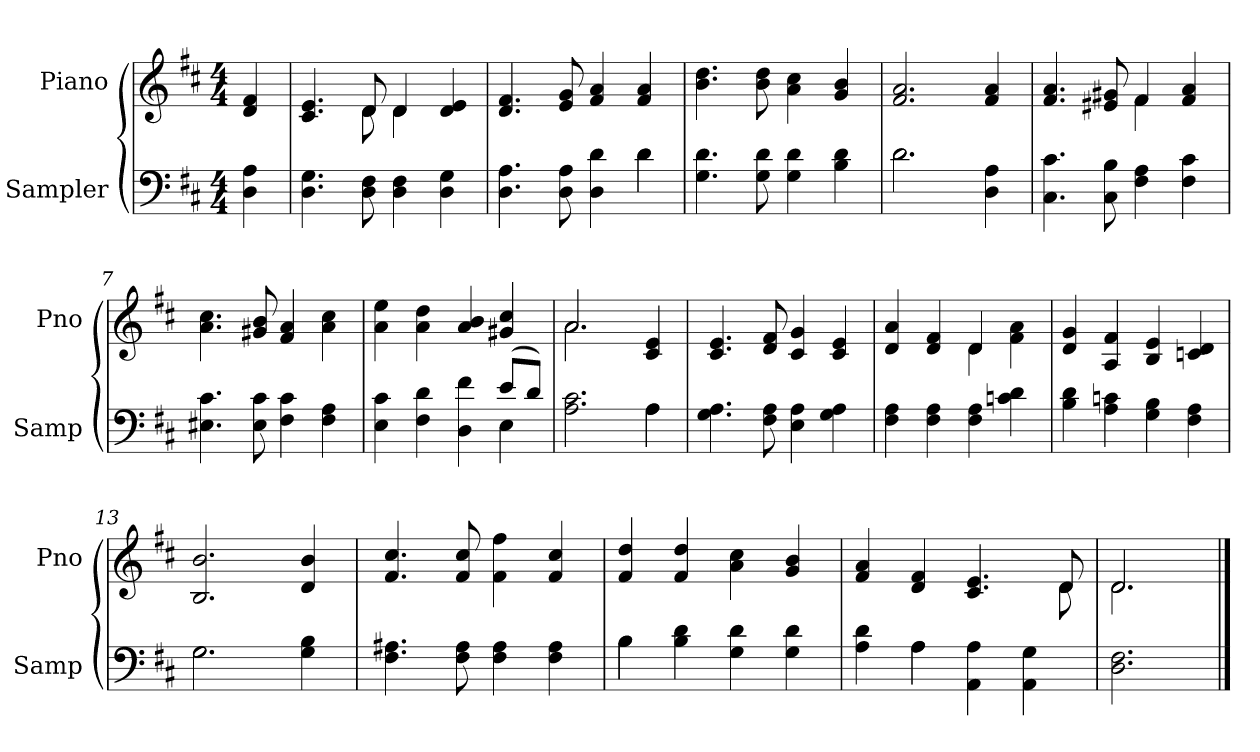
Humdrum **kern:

**kern	**kern
*part2	*part1
*staff2	*staff1
*I"Sampler	*I"Piano
*I'Samp	*I'Pno
*clefF4	*clefG2
*k[f#c#]	*k[f#c#]
*D:	*D:
*M4/4	*M4/4
=1	=1
4D 4A	4d 4f#
=2	=2
*	*^
4.D 4.G	4.c# 4.e	4.ryy
8D 8F#	8d/	8d
4D 4F#	4d/	4d
4D 4G	4d 4e	4ryy
*	*v	*v
=3	=3
*^	*
4.D 4.A	2.ryy	4.d 4.f#
8D 8A	.	8e 8g
4D 4d	.	4f# 4a
4d\	4d	4f# 4a
*v	*v	*
=4	=4
4.G 4.d	4.b 4.dd
8G 8d	8b 8dd
4G 4d	4a 4cc#
4B 4d	4g 4b
=5	=5
*^	*
2.d\	2.d	2.f# 2.a
4D 4A	4ryy	4f# 4a
*v	*v	*
=6	=6
*	*^
4.C# 4.c#	4.f# 4.a	2ryy
8C# 8B	8e#X 8g#X	.
4F# 4A	4f#/	4f#
4F# 4c#	4f# 4a	4ryy
*	*v	*v
=7	=7
4.E#X 4.c#	4.a 4.cc#
8E# 8c#	8g#X 8b
4F# 4c#	4f# 4a
4F# 4A	4a 4cc#
=8	=8
*^	*
4E 4c#	2.ryy	4a 4ee
4F# 4d	.	4a 4dd
4D 4f#	.	4a 4b
(8e/L	4E	4g#X 4cc#
8d/J)	.	.
=9	=9	=9
*	*	*^
2.A 2.c#	2.ryy	2.a/	2.a
4A\	4A	4c# 4e	4ryy
*v	*v	*	*
*	*v	*v
=10	=10
4.G 4.A	4.c# 4.e
8F# 8A	8d 8f#
4E 4A	4c# 4g
4G 4A	4c#/ 4e/
=11	=11
*	*^
4F# 4A	4d 4a	2ryy
4F# 4A	4d 4f#	.
4F# 4A	4d/	4d
4cn 4d	4f#\ 4a\	4ryy
*	*v	*v
=12	=12
4B 4d	4d 4g
4A 4cn	4A 4f#
4G 4B	4B 4e
4F# 4A	4cn 4d
=13	=13
*^	*
2.G\	2.G	2.B 2.b
4G 4B	4ryy	4d 4b
*v	*v	*
=14	=14
4.F# 4.A#X	4.f# 4.cc#
8F# 8A#	8f# 8cc#
4F# 4A#	4f# 4ff#
4F# 4A#	4f# 4cc#
=15	=15
*^	*
4B\	4B	4f# 4dd
4B 4d	2.ryy	4f# 4dd
4G 4d	.	4a 4cc#
4G 4d	.	4g 4b
=16	=16	=16
*	*	*^
4A 4d	4ryy	4f# 4a	2..ryy
4A\	4A	4d 4f#	.
4AA 4A	2ryy	4.c# 4.e	.
4AA 4G	.	.	.
.	.	8d/	8d
*v	*v	*	*
=17	=17	=17
2.D 2.F#	2.d/	2.d
*	*v	*v
==	==
*-	*-
